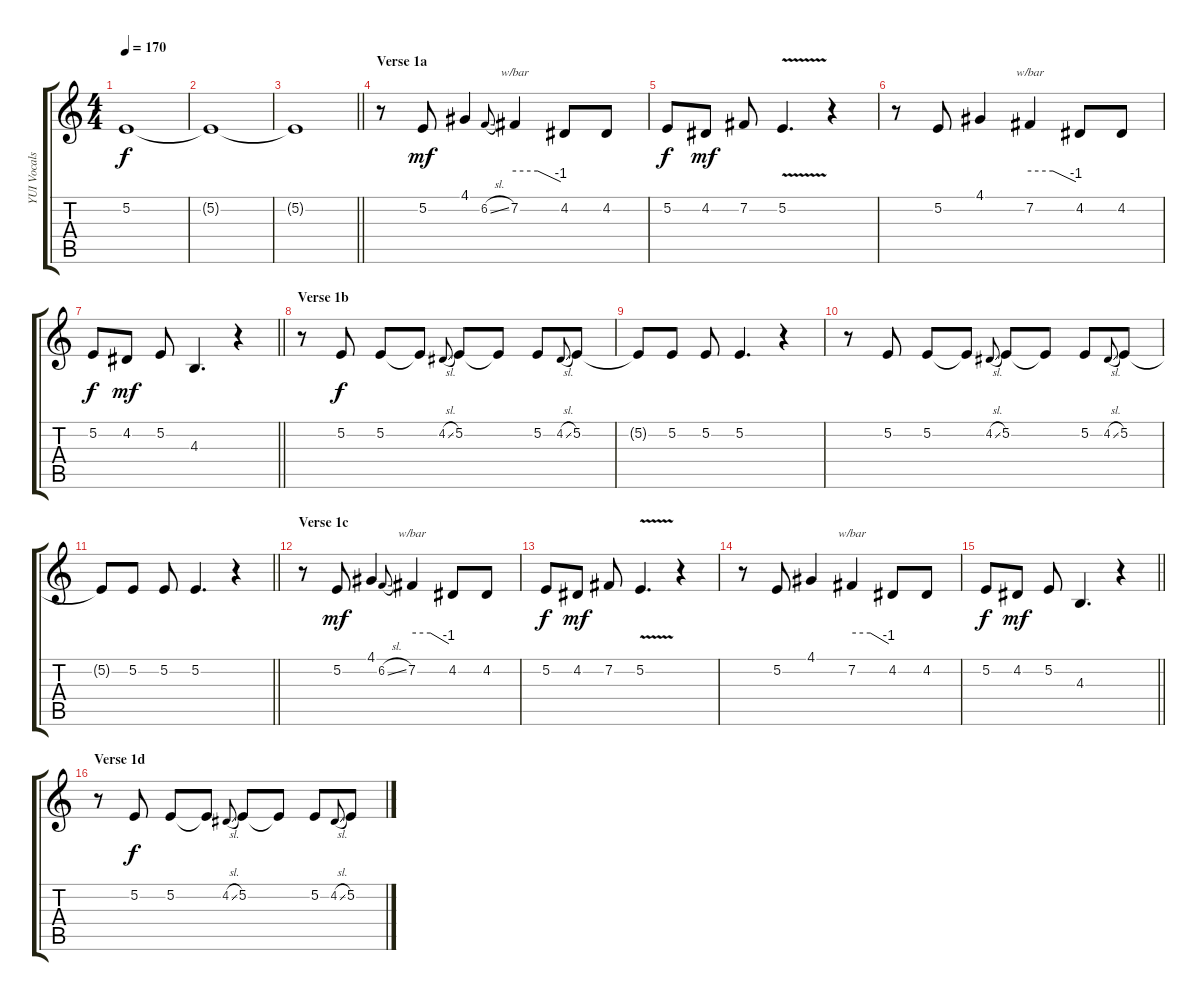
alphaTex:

\track ("YUI Vocals" "YUI Vocals") {instrument flute}
\staff {score tabs}
\tuning (E4 B3 G3 D3 A2 E2) {hide}
\ts (4 4)
\tempo 170
\clef g2
\ks c
5.2{t}.1{dy f} |
5.2{t}.1 |
\barLineRight lightlight
5.2{t}.1 |
\section ("" "Verse 1a")
r.8{volume 16} 5.2.8{dy mf} 4.1.4 6.2{sl}.8{gr onbeat} 7.2.4{tbe (custom default 0 0 30 0 60 -4)} 4.2.8 4.2.8 |
5.2.8{dy f} 4.2.8{dy mf} 7.2.8 5.2{v}.4{d} r.4 |
r.8 5.2.8 4.1.4 7.2.4{tbe (custom default 0 0 30 0 60 -4)} 4.2.8 4.2.8 |
\barLineRight lightlight
5.2.8{dy f} 4.2.8{dy mf} 5.2.8 4.3.4{d} r.4 |
\section ("" "Verse 1b")
r.8 5.2.8{dy f} 5.2.8 5.2{t}.8 4.2{sl}.8{gr onbeat} 5.2.8 5.2{t}.8 5.2.8 4.2{sl}.8{gr onbeat} 5.2.8 |
5.2{t}.8 5.2.8 5.2.8 5.2.4{d} r.4 |
r.8 5.2.8 5.2.8 5.2{t}.8 4.2{sl}.8{gr onbeat} 5.2.8 5.2{t}.8 5.2.8 4.2{sl}.8{gr onbeat} 5.2.8 |
\barLineRight lightlight
5.2{t}.8 5.2.8 5.2.8 5.2.4{d} r.4 |
\section ("" "Verse 1c")
r.8 5.2.8{dy mf} 4.1.4 6.2{sl}.8{gr onbeat} 7.2.4{tbe (custom default 0 0 30 0 60 -4)} 4.2.8 4.2.8 |
5.2.8{dy f} 4.2.8{dy mf} 7.2.8 5.2{v}.4{d} r.4 |
r.8 5.2.8 4.1.4 7.2.4{tbe (custom default 0 0 30 0 60 -4)} 4.2.8 4.2.8 |
\barLineRight lightlight
5.2.8{dy f} 4.2.8{dy mf} 5.2.8 4.3.4{d} r.4 |
\section ("" "Verse 1d")
r.8 5.2.8{dy f} 5.2.8 5.2{t}.8 4.2{sl}.8{gr onbeat} 5.2.8 5.2{t}.8 5.2.8 4.2{sl}.8{gr onbeat} 5.2.8
